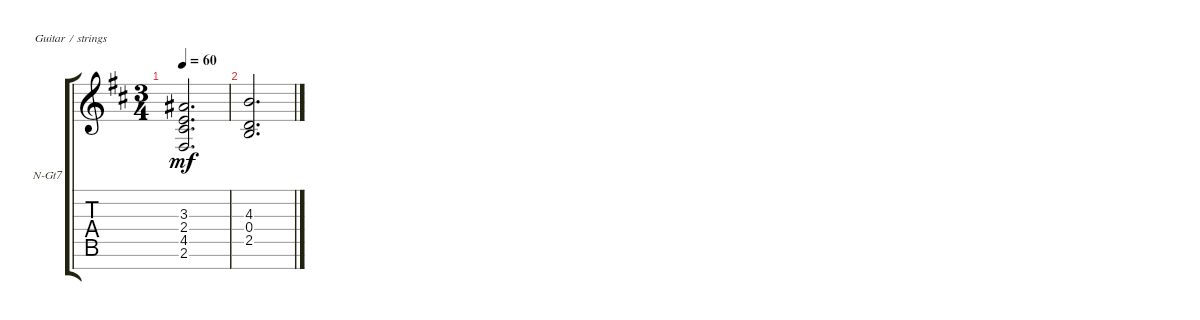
\defaultSystemsLayout 4
\bracketExtendMode groupsimilarinstruments
\firstSystemTrackNameOrientation horizontal
\otherSystemsTrackNameOrientation horizontal
\track ("Nylon Guitar" "N-Gt7") {instrument acousticguitarnylon}
\staff {score tabs}
\tuning (E4 B3 G3 D3 A2 E2 B1)
\ts (3 4)
\tempo 60
\clef g2
\ks d
(2.6 4.5 2.4 3.3).2{d dy mf} |
(4.3 0.4 2.5).2{d}
